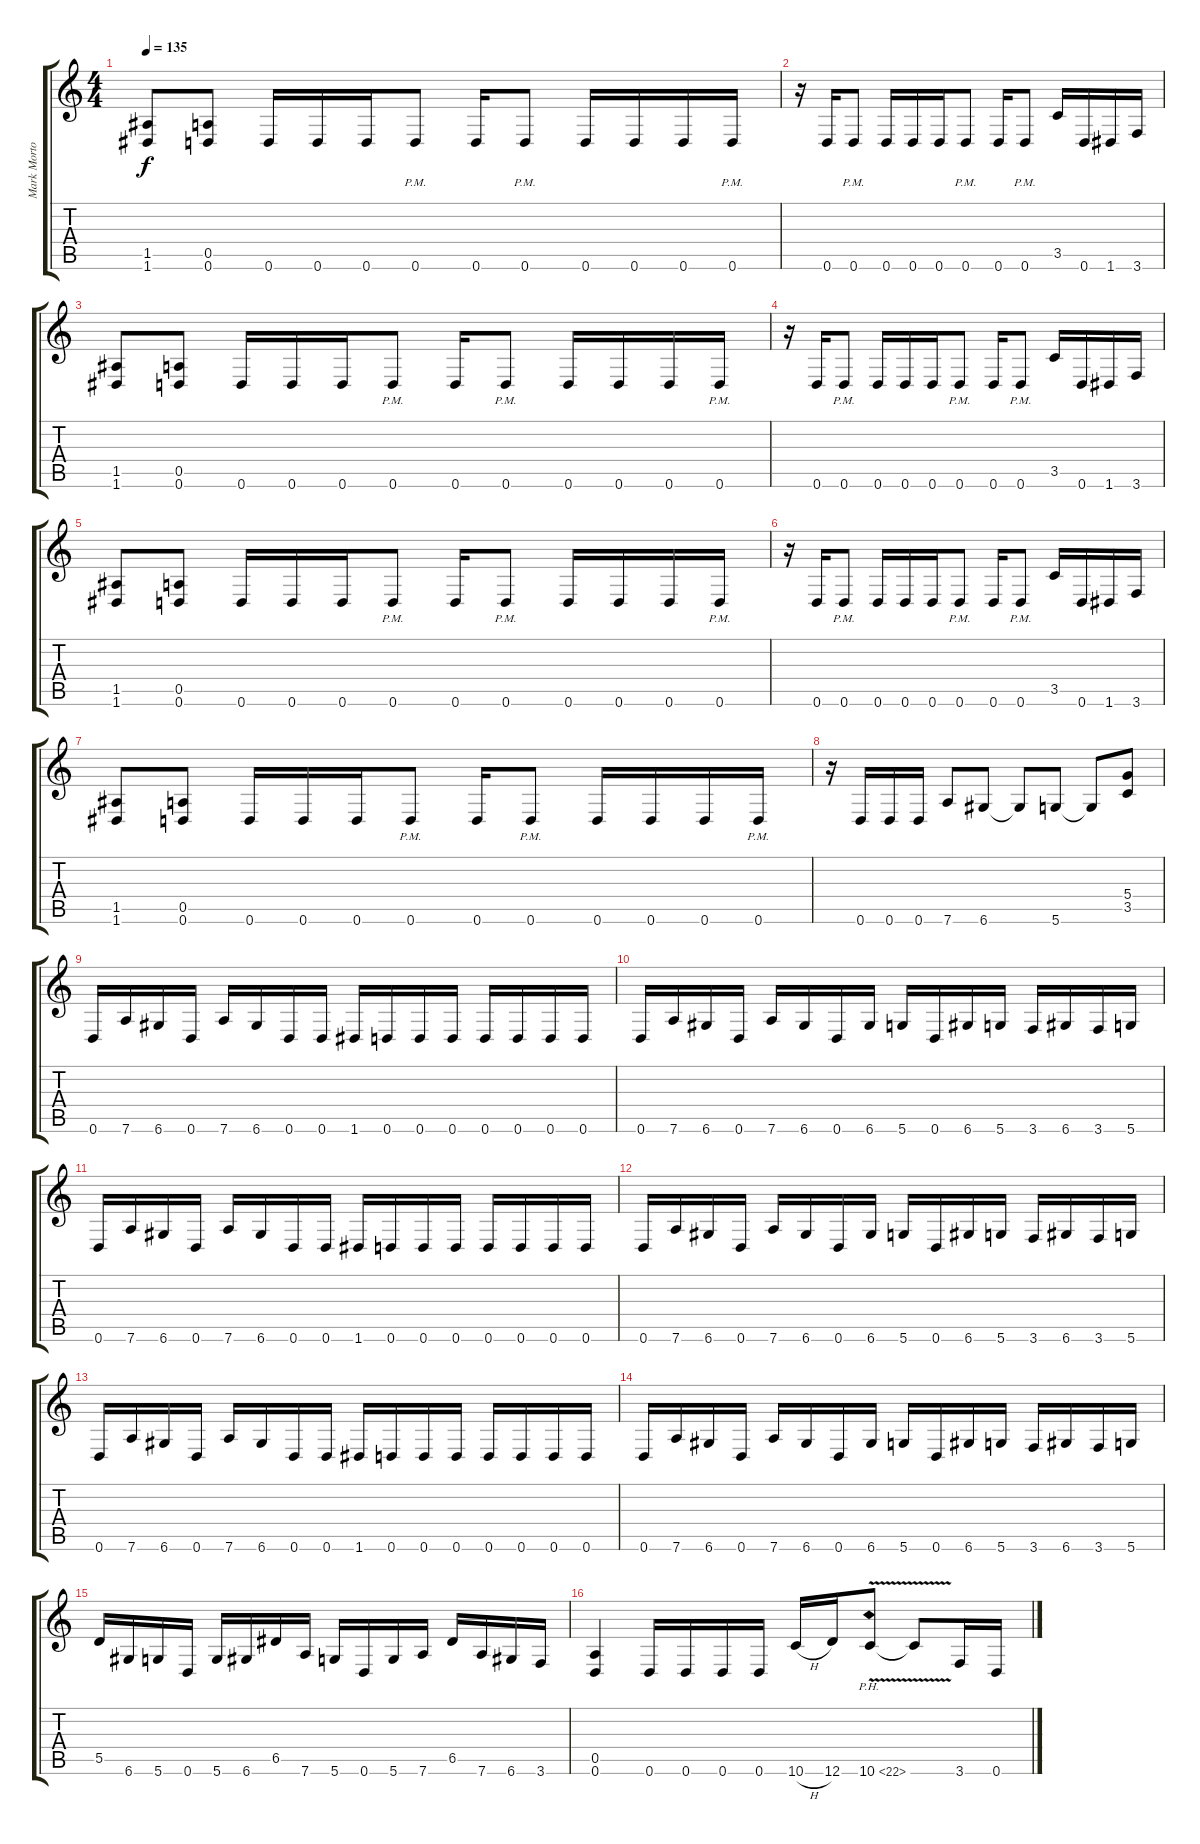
\track ("Mark Morton (Lead Guitar)" "Mark Morto") {instrument distortionguitar}
\staff {score tabs}
\tuning (E4 B3 G3 D3 A2 D2) {hide}
\ts (4 4)
\tempo 135
\clef g2
\ks c
(1.5 1.6).8{dy f} (0.5 0.6).8 0.6.16 0.6.16 0.6.16 0.6{pm}.8 0.6.16 0.6{pm}.8 0.6.16 0.6.16 0.6.16 0.6{pm}.16 |
r.16 0.6.16 0.6{pm}.8 0.6.16 0.6.16 0.6.16 0.6{pm}.8 0.6.16 0.6{pm}.8 3.5.16 0.6.16 1.6.16 3.6.16 |
(1.5 1.6).8 (0.5 0.6).8 0.6.16 0.6.16 0.6.16 0.6{pm}.8 0.6.16 0.6{pm}.8 0.6.16 0.6.16 0.6.16 0.6{pm}.16 |
r.16 0.6.16 0.6{pm}.8 0.6.16 0.6.16 0.6.16 0.6{pm}.8 0.6.16 0.6{pm}.8 3.5.16 0.6.16 1.6.16 3.6.16 |
(1.5 1.6).8 (0.5 0.6).8 0.6.16 0.6.16 0.6.16 0.6{pm}.8 0.6.16 0.6{pm}.8 0.6.16 0.6.16 0.6.16 0.6{pm}.16 |
r.16 0.6.16 0.6{pm}.8 0.6.16 0.6.16 0.6.16 0.6{pm}.8 0.6.16 0.6{pm}.8 3.5.16 0.6.16 1.6.16 3.6.16 |
(1.5 1.6).8 (0.5 0.6).8 0.6.16 0.6.16 0.6.16 0.6{pm}.8 0.6.16 0.6{pm}.8 0.6.16 0.6.16 0.6.16 0.6{pm}.16 |
r.16 0.6.16 0.6.16 0.6.16 7.6.8 6.6.8 6.6{t}.8 5.6.8 5.6{t}.8 (5.4 3.5).8 |
0.6.16 7.6.16 6.6.16 0.6.16 7.6.16 6.6.16 0.6.16 0.6.16 1.6.16 0.6.16 0.6.16 0.6.16 0.6.16 0.6.16 0.6.16 0.6.16 |
0.6.16 7.6.16 6.6.16 0.6.16 7.6.16 6.6.16 0.6.16 6.6.16 5.6.16 0.6.16 6.6.16 5.6.16 3.6.16 6.6.16 3.6.16 5.6.16 |
0.6.16 7.6.16 6.6.16 0.6.16 7.6.16 6.6.16 0.6.16 0.6.16 1.6.16 0.6.16 0.6.16 0.6.16 0.6.16 0.6.16 0.6.16 0.6.16 |
0.6.16 7.6.16 6.6.16 0.6.16 7.6.16 6.6.16 0.6.16 6.6.16 5.6.16 0.6.16 6.6.16 5.6.16 3.6.16 6.6.16 3.6.16 5.6.16 |
0.6.16 7.6.16 6.6.16 0.6.16 7.6.16 6.6.16 0.6.16 0.6.16 1.6.16 0.6.16 0.6.16 0.6.16 0.6.16 0.6.16 0.6.16 0.6.16 |
0.6.16 7.6.16 6.6.16 0.6.16 7.6.16 6.6.16 0.6.16 6.6.16 5.6.16 0.6.16 6.6.16 5.6.16 3.6.16 6.6.16 3.6.16 5.6.16 |
5.5.16 6.6.16 5.6.16 0.6.16 5.6.16 6.6.16 6.5.16 7.6.16 5.6.16 0.6.16 5.6.16 7.6.16 6.5.16 7.6.16 6.6.16 3.6.16 |
(0.5 0.6).4 0.6.16 0.6.16 0.6.16 0.6.16 10.6{h}.16 12.6.16 10.6{ph 12 v}.8 10.6{t}.8 3.6.16 0.6.16
